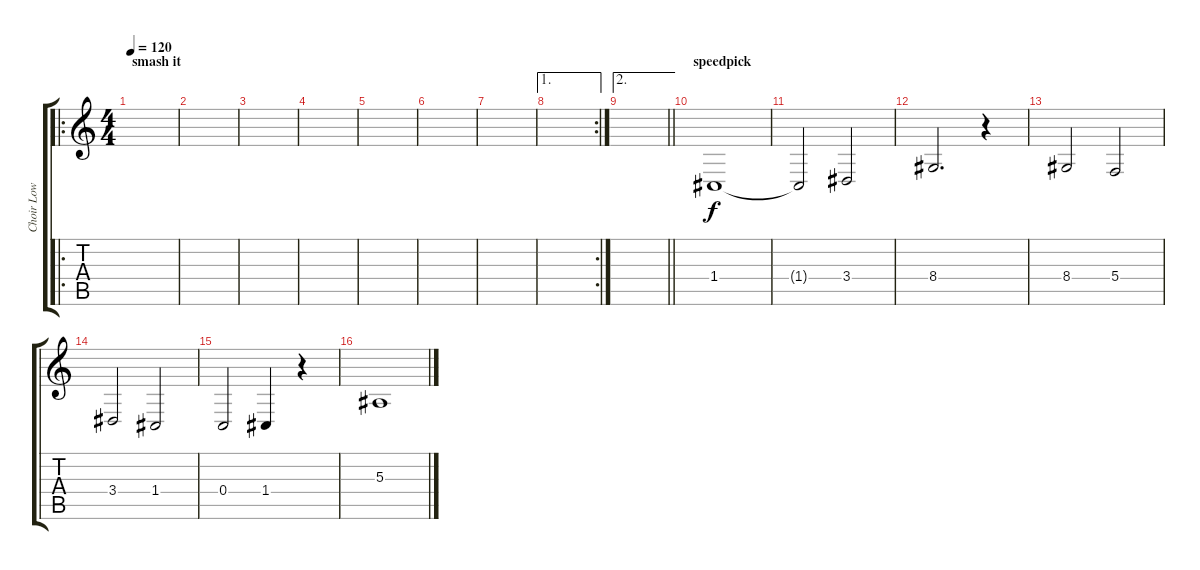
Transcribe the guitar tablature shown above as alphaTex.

\track ("Choir Low " "Choir Low ") {instrument choiraahs}
\staff {score tabs}
\tuning (D4 A3 F3 C3 G2 C2) {hide}
\ro
\ts (4 4)
\section ("" "smash it")
\tempo 120
\clef g2
\ks c
|
|
|
|
|
|
|
\ae 1
\rc 2
|
\ae 2
\barLineRight lightlight
|
\section ("" "speedpick")
1.4.1 |
1.4{t}.2 3.4.2 |
8.4.2{d} r.4 |
8.4.2 5.4.2 |
3.4.2 1.4.2 |
0.4.2 1.4.4 r.4 |
5.3.1
